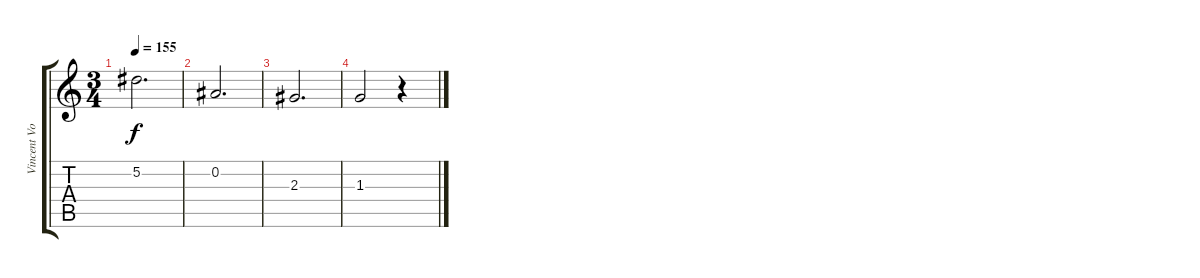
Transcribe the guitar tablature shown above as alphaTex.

\track ("Vincent Vocals" "Vincent Vo") {instrument distortionguitar}
\staff {score tabs}
\tuning (Eb4 Bb3 Gb3 Db3 Ab2 Eb2) {hide}
\ts (3 4)
\tempo 155
\clef g2
\ks c
5.2.2{d dy f} |
0.2.2{d} |
2.3.2{d} |
1.3.2 r.4
